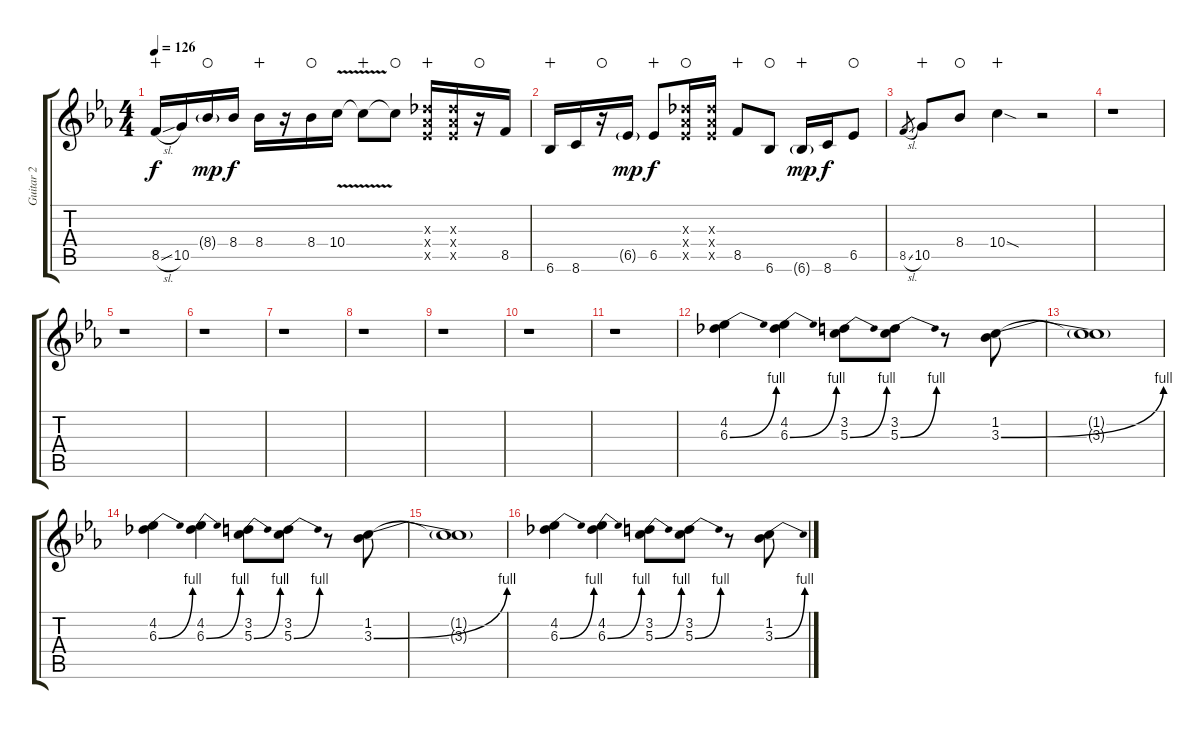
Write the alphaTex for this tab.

\track ("Guitar 2" "Guitar 2") {instrument distortionguitar}
\staff {score tabs}
\tuning (E4 B3 G3 D3 A2 E2) {hide}
\ts (4 4)
\tempo 126
\clef g2
\ks eb
8.5{sl}.16{dy f wahc} 10.5.16 8.4{g}.16{dy mp waho} 8.4.16{dy f} 8.4.16{wahc} r.16 8.4.16{waho} 10.4{v}.16 10.4{t}.8{wahc} 10.4{t}.8{waho} (6.3{x} 6.4{x} 6.5{x}).16{wahc} (6.3{x} 6.4{x} 6.5{x}).16 r.16{waho} 8.5.16 |
6.6.16{wahc} 8.6.16 r.16{waho} 6.5{g}.16{dy mp} 6.5.8{dy f wahc} (6.3{x} 6.4{x} 6.5{x}).16{waho} (6.3{x} 6.4{x} 6.5{x}).16 8.5.8{wahc} 6.6.8{waho} 6.6{g}.16{dy mp wahc} 8.6.16{dy f} 6.5.8{waho} |
8.5{sl}.8{gr} 10.5.8{wahc} 8.4.8{waho} 10.4{sod}.4{wahc} r.2 |
r.1 |
r.1 |
r.1 |
r.1 |
r.1 |
r.1 |
r.1 |
r.1 |
(4.2 6.3{be (bend 0 0 60 4)}).4 (4.2 6.3{be (bend 0 0 60 4)}).4 (3.2 5.3{be (bend 0 0 60 4)}).8 (3.2 5.3{be (bend 0 0 60 4)}).8 r.8 (1.2 3.3{be (bend 0 0 60 4)}).8 |
(1.2{t} 3.3{t}).1 |
(4.2 6.3{be (bend 0 0 60 4)}).4 (4.2 6.3{be (bend 0 0 60 4)}).4 (3.2 5.3{be (bend 0 0 60 4)}).8 (3.2 5.3{be (bend 0 0 60 4)}).8 r.8 (1.2 3.3{be (bend 0 0 60 4)}).8 |
(1.2{t} 3.3{t}).1 |
(4.2 6.3{be (bend 0 0 60 4)}).4 (4.2 6.3{be (bend 0 0 60 4)}).4 (3.2 5.3{be (bend 0 0 60 4)}).8 (3.2 5.3{be (bend 0 0 60 4)}).8 r.8 (1.2 3.3{be (bend 0 0 60 4)}).8
